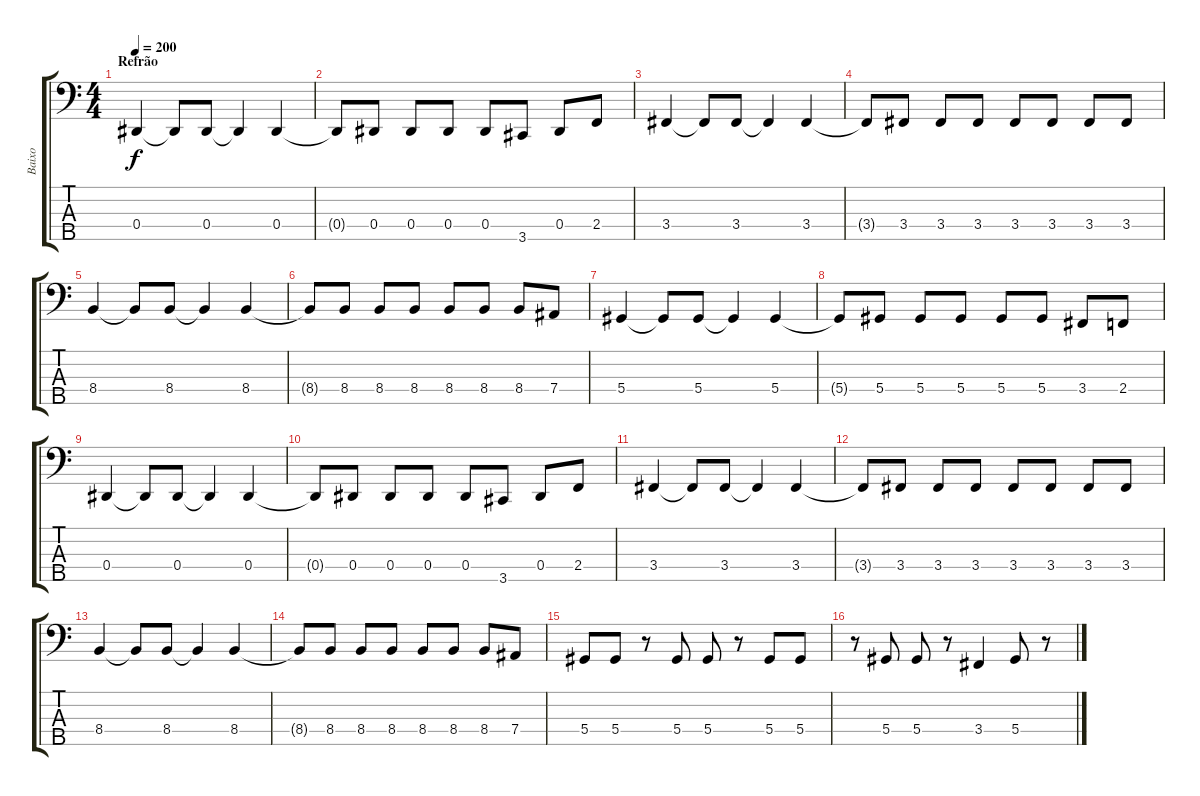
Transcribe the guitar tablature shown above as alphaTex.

\track ("Baixo" "Baixo") {instrument electricbassfinger}
\staff {score tabs}
\tuning (Gb2 Db2 Ab1 Eb1 Bb0) {hide}
\ts (4 4)
\section ("" "Refrão")
\tempo 200
\clef f4
\ks c
0.4.4{dy f} 0.4{t}.8 0.4.8 0.4{t}.4 0.4.4 |
0.4{t}.8 0.4.8 0.4.8 0.4.8 0.4.8 3.5.8 0.4.8 2.4.8 |
3.4.4 3.4{t}.8 3.4.8 3.4{t}.4 3.4.4 |
3.4{t}.8 3.4.8 3.4.8 3.4.8 3.4.8 3.4.8 3.4.8 3.4.8 |
8.4.4 8.4{t}.8 8.4.8 8.4{t}.4 8.4.4 |
8.4{t}.8 8.4.8 8.4.8 8.4.8 8.4.8 8.4.8 8.4.8 7.4.8 |
5.4.4 5.4{t}.8 5.4.8 5.4{t}.4 5.4.4 |
5.4{t}.8 5.4.8 5.4.8 5.4.8 5.4.8 5.4.8 3.4.8 2.4.8 |
0.4.4 0.4{t}.8 0.4.8 0.4{t}.4 0.4.4 |
0.4{t}.8 0.4.8 0.4.8 0.4.8 0.4.8 3.5.8 0.4.8 2.4.8 |
3.4.4 3.4{t}.8 3.4.8 3.4{t}.4 3.4.4 |
3.4{t}.8 3.4.8 3.4.8 3.4.8 3.4.8 3.4.8 3.4.8 3.4.8 |
8.4.4 8.4{t}.8 8.4.8 8.4{t}.4 8.4.4 |
8.4{t}.8 8.4.8 8.4.8 8.4.8 8.4.8 8.4.8 8.4.8 7.4.8 |
5.4.8 5.4.8 r.8 5.4.8 5.4.8 r.8 5.4.8 5.4.8 |
r.8 5.4.8 5.4.8 r.8 3.4.4 5.4.8 r.8
